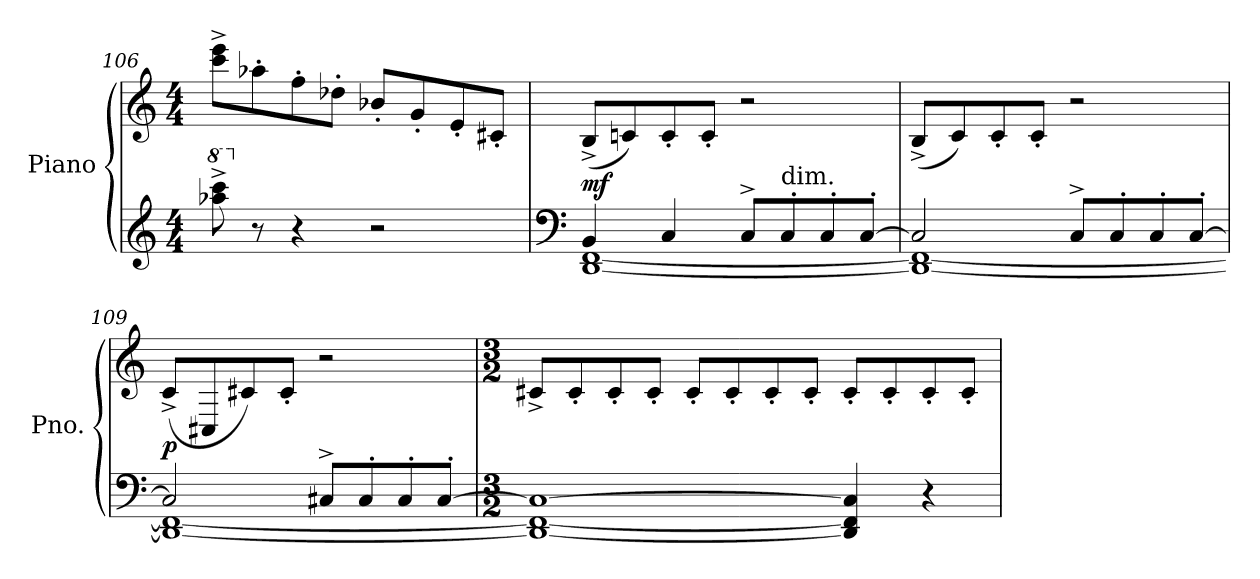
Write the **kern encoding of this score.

**kern	**kern	**dynam
*part1	*part1	*part1
*staff2	*staff1	*staff1/2
*I"Piano	*	*
*I'Pno.	*	*
*clefG2	*clefG2	*
*k[]	*k[]	*
*M4/4	*M4/4	*
*8va	*	*
=106	=106	=106
8aaa-X\^ 8cccc\^	8ccc\^ 8eee\^L	.
*X8va	*	*
8r	8aa-X'\	.
4r	8ff'\	.
.	8dd-X'\J	.
2r	8b-X'/L	.
.	8g'/	.
.	8e'/	.
.	8c#X'/J	.
=107	=107	=107
*clefF4	*	*
*^	*	*
!	!	!	!LO:DY:b
4BB/	[1DD [1FF	(<8B^/L	mf
.	.	8cn/)	.
4C/	.	8c'/	.
.	.	8c'/J	.
8C^/L	.	2r	.
!LO:TX:a:t=dim.	!	!	!
8C'/	.	.	.
8C'/	.	.	.
[8C'/J	.	.	.
=108	=108	=108	=108
2C/]	1DD_ 1FF_	(<8B^/L	.
.	.	8c/)	.
.	.	8c'/	.
.	.	8c'/J	.
8C^/L	.	2r	.
8C'/	.	.	.
8C'/	.	.	.
[8C'/J	.	.	.
=109	=109	=109	=109
!	!	!	!LO:DY:b
2C/]	1DD_ 1FF_	(<8c^/L	p
.	.	8C#X/	.
.	.	8c#X/)	.
.	.	8c#'/J	.
8C#X^/L	.	2r	.
8C#'/	.	.	.
8C#'/	.	.	.
[8C#'/J	.	.	.
*v	*v	*	*
=110	=110	=110
*M3/2	*M3/2	*
1DD_ 1FF_ 1C#_	8c#X^/L	.
.	8c#'/	.
.	8c#'/	.
.	8c#'/J	.
.	8c#'/L	.
.	8c#'/	.
.	8c#'/	.
.	8c#'/J	.
4DD/] 4FF/] 4C#/]	8c#'/L	.
.	8c#'/	.
4r	8c#'/	.
.	8c#'/J	.
=	=	=
*-	*-	*-
